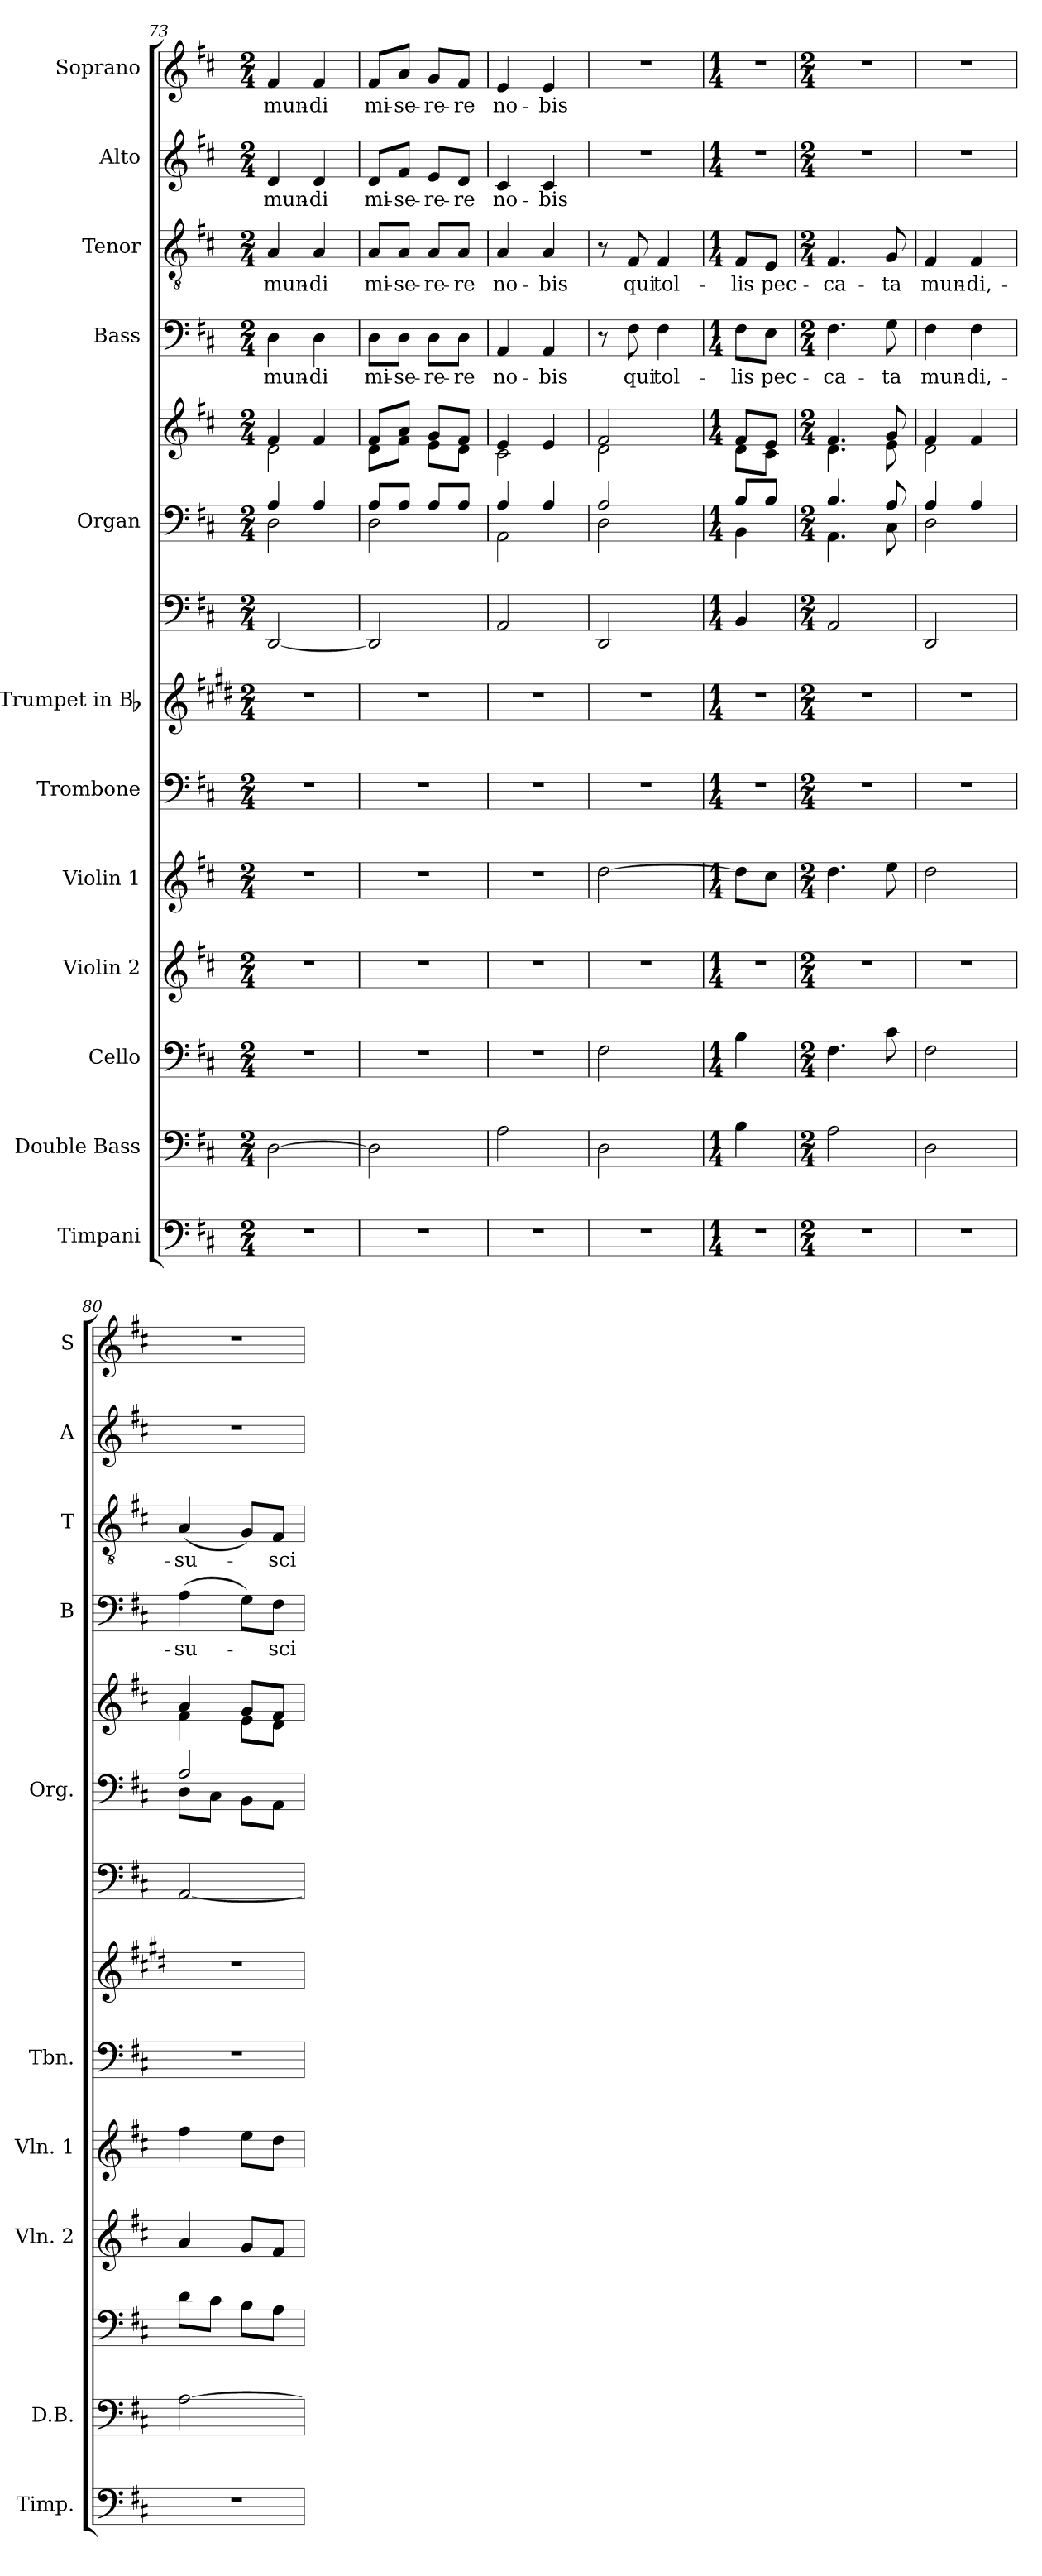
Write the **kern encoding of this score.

**kern	**kern	**kern	**kern	**kern	**kern	**kern	**kern	**kern	**kern	**kern	**text	**kern	**text	**kern	**text	**kern	**text
*part13	*part12	*part11	*part10	*part9	*part8	*part7	*part6	*part5	*part5	*part4	*part4	*part3	*part3	*part2	*part2	*part1	*part1
*staff14	*staff13	*staff12	*staff11	*staff10	*staff9	*staff8	*staff7	*staff6	*staff5	*staff4	*staff4	*staff3	*staff3	*staff2	*staff2	*staff1	*staff1
*I"Timpani	*I"Double Bass	*I"Cello	*I"Violin 2	*I"Violin 1	*I"Trombone	*I"Trumpet in Bb	*	*I"Organ	*	*I"Bass	*	*I"Tenor	*	*I"Alto	*	*I"Soprano	*
*I'Timp.	*I'D.B.	*	*I'Vln. 2	*I'Vln. 1	*I'Tbn.	*	*	*I'Org.	*	*I'B	*	*I'T	*	*I'A	*	*I'S	*
*clefF4	*clefF4	*clefF4	*clefG2	*clefG2	*clefF4	*clefG2	*clefF4	*clefF4	*clefG2	*clefF4	*	*clefGv2	*	*clefG2	*	*clefG2	*
*	*ITrd7c12	*	*	*	*	*ITrd1c2	*	*	*	*	*	*	*	*	*	*	*
*k[f#c#]	*k[f#c#]	*k[f#c#]	*k[f#c#]	*k[f#c#]	*k[f#c#]	*k[f#c#]	*k[f#c#]	*k[f#c#]	*k[f#c#]	*k[f#c#]	*	*k[f#c#]	*	*k[f#c#]	*	*k[f#c#]	*
*D:	*D:	*D:	*D:	*D:	*D:	*D:	*D:	*D:	*D:	*D:	*	*D:	*	*D:	*	*D:	*
*M2/4	*M2/4	*M2/4	*M2/4	*M2/4	*M2/4	*M2/4	*M2/4	*M2/4	*M2/4	*M2/4	*	*M2/4	*	*M2/4	*	*M2/4	*
=73	=73	=73	=73	=73	=73	=73	=73	=73	=73	=73	=73	=73	=73	=73	=73	=73	=73
*	*	*	*	*	*	*	*	*^	*^	*	*	*	*	*	*	*	*
!	!	!	!	!	!	!	!	!	!	!	!	!	!LO:LY:b	!	!LO:LY:b	!	!LO:LY:b	!	!LO:LY:b
2r	[2DD\	2r	2r	2r	2r	2r	[2DD/	4A/	2D\	4f#/	2d\	4D\	mun-	4A/	mun-	4d/	mun-	4f#/	mun-
!	!	!	!	!	!	!	!	!	!	!	!	!	!LO:LY:b	!	!LO:LY:b	!	!LO:LY:b	!	!LO:LY:b
.	.	.	.	.	.	.	.	4A/	.	4f#/	.	4D\	-di	4A/	-di	4d/	-di	4f#/	-di
=74	=74	=74	=74	=74	=74	=74	=74	=74	=74	=74	=74	=74	=74	=74	=74	=74	=74	=74	=74
!	!	!	!	!	!	!	!	!	!	!	!	!	!LO:LY:b	!	!LO:LY:b	!	!LO:LY:b	!	!LO:LY:b
2r	2DD\]	2r	2r	2r	2r	2r	2DD/]	8A/L	2D\	8f#/L	8d\L	8D\L	mi-	8A/L	mi-	8d/L	mi-	8f#/L	mi-
!	!	!	!	!	!	!	!	!	!	!	!	!	!LO:LY:b	!	!LO:LY:b	!	!LO:LY:b	!	!LO:LY:b
.	.	.	.	.	.	.	.	8A/J	.	8a/J	8f#\J	8D\J	-se-	8A/J	-se-	8f#/J	-se-	8a/J	-se-
!	!	!	!	!	!	!	!	!	!	!	!	!	!LO:LY:b	!	!LO:LY:b	!	!LO:LY:b	!	!LO:LY:b
.	.	.	.	.	.	.	.	8A/L	.	8g/L	8e\L	8D\L	-re-	8A/L	-re-	8e/L	-re-	8g/L	-re-
!	!	!	!	!	!	!	!	!	!	!	!	!	!LO:LY:b	!	!LO:LY:b	!	!LO:LY:b	!	!LO:LY:b
.	.	.	.	.	.	.	.	8A/J	.	8f#/J	8d\J	8D\J	-re	8A/J	-re	8d/J	-re	8f#/J	-re
=75	=75	=75	=75	=75	=75	=75	=75	=75	=75	=75	=75	=75	=75	=75	=75	=75	=75	=75	=75
!	!	!	!	!	!	!	!	!	!	!	!	!	!LO:LY:b	!	!LO:LY:b	!	!LO:LY:b	!	!LO:LY:b
2r	2AA\	2r	2r	2r	2r	2r	2AA/	4A/	2AA\	4e/	2c#\	4AA/	no-	4A/	no-	4c#/	no-	4e/	no-
!	!	!	!	!	!	!	!	!	!	!	!	!	!LO:LY:b	!	!LO:LY:b	!	!LO:LY:b	!	!LO:LY:b
.	.	.	.	.	.	.	.	4A/	.	4e/	.	4AA/	-bis	4A/	-bis	4c#/	-bis	4e/	-bis
=76	=76	=76	=76	=76	=76	=76	=76	=76	=76	=76	=76	=76	=76	=76	=76	=76	=76	=76	=76
2r	2DD\	2F#\	2r	[2dd\	2r	2r	2DD/	2A/	2D\	2f#/	2d\	8r	.	8r	.	2r	.	2r	.
!	!	!	!	!	!	!	!	!	!	!	!	!	!LO:LY:b	!	!LO:LY:b	!	!	!	!
.	.	.	.	.	.	.	.	.	.	.	.	8F#\	qui	8F#/	qui	.	.	.	.
!	!	!	!	!	!	!	!	!	!	!	!	!	!LO:LY:b	!	!LO:LY:b	!	!	!	!
.	.	.	.	.	.	.	.	.	.	.	.	4F#\	tol-	4F#/	tol-	.	.	.	.
=77	=77	=77	=77	=77	=77	=77	=77	=77	=77	=77	=77	=77	=77	=77	=77	=77	=77	=77	=77
*M1/4	*M1/4	*M1/4	*M1/4	*M1/4	*M1/4	*M1/4	*M1/4	*M1/4	*	*M1/4	*	*M1/4	*	*M1/4	*	*M1/4	*	*M1/4	*
!	!	!	!	!	!	!	!	!	!	!	!	!	!LO:LY:b	!	!LO:LY:b	!	!	!	!
4r	4BB\	4B\	4r	8dd\L]	4r	4r	4BB/	8B/L	4BB\	8f#/L	8d\L	8F#\L	-lis	8F#/L	-lis	4r	.	4r	.
!	!	!	!	!	!	!	!	!	!	!	!	!	!LO:LY:b	!	!LO:LY:b	!	!	!	!
.	.	.	.	8cc#\J	.	.	.	8B/J	.	8e/J	8c#\J	8E\J	pec-	8E/J	pec-	.	.	.	.
=78	=78	=78	=78	=78	=78	=78	=78	=78	=78	=78	=78	=78	=78	=78	=78	=78	=78	=78	=78
*M2/4	*M2/4	*M2/4	*M2/4	*M2/4	*M2/4	*M2/4	*M2/4	*M2/4	*	*M2/4	*	*M2/4	*	*M2/4	*	*M2/4	*	*M2/4	*
!	!	!	!	!	!	!	!	!	!	!	!	!	!LO:LY:b	!	!LO:LY:b	!	!	!	!
2r	2AA\	4.F#\	2r	4.dd\	2r	2r	2AA/	4.B/	4.AA\	4.f#/	4.d\	4.F#\	-ca-	4.F#/	-ca-	2r	.	2r	.
!	!	!	!	!	!	!	!	!	!	!	!	!	!LO:LY:b	!	!LO:LY:b	!	!	!	!
.	.	8c#\	.	8ee\	.	.	.	8A/	8C#\	8g/	8e\	8G\	-ta	8G/	-ta	.	.	.	.
=79	=79	=79	=79	=79	=79	=79	=79	=79	=79	=79	=79	=79	=79	=79	=79	=79	=79	=79	=79
!	!	!	!	!	!	!	!	!	!	!	!	!	!LO:LY:b	!	!LO:LY:b	!	!	!	!
2r	2DD\	2F#\	2r	2dd\	2r	2r	2DD/	4A/	2D\	4f#/	2d\	4F#\	mun-	4F#/	mun-	2r	.	2r	.
!	!	!	!	!	!	!	!	!	!	!	!	!	!LO:LY:b	!	!LO:LY:b	!	!	!	!
.	.	.	.	.	.	.	.	4A/	.	4f#/	.	4F#\	-di,-	4F#/	-di,-	.	.	.	.
=80	=80	=80	=80	=80	=80	=80	=80	=80	=80	=80	=80	=80	=80	=80	=80	=80	=80	=80	=80
!	!	!	!	!	!	!	!	!	!	!	!	!	!LO:LY:b	!	!LO:LY:b	!	!	!	!
2r	[2AA\	8d\L	4a/	4ff#\	2r	2r	[2AA/	2A/	8D\L	4a/	4f#\	(>4A\	-su-	(<4A/	-su-	2r	.	2r	.
.	.	8c#\J	.	.	.	.	.	.	8C#\J	.	.	.	.	.	.	.	.	.	.
.	.	8B\L	8g/L	8ee\L	.	.	.	.	8BB\L	8g/L	8e\L	8G\L)	.	8G/L)	.	.	.	.	.
!	!	!	!	!	!	!	!	!	!	!	!	!	!LO:LY:b	!	!LO:LY:b	!	!	!	!
.	.	8A\J	8f#/J	8dd\J	.	.	.	.	8AA\J	8f#/J	8d\J	8F#\J	-sci-	8F#/J	-sci-	.	.	.	.
*	*	*	*	*	*	*	*	*v	*v	*	*	*	*	*	*	*	*	*	*
*	*	*	*	*	*	*	*	*	*v	*v	*	*	*	*	*	*	*	*
=	=	=	=	=	=	=	=	=	=	=	=	=	=	=	=	=	=
*-	*-	*-	*-	*-	*-	*-	*-	*-	*-	*-	*-	*-	*-	*-	*-	*-	*-
